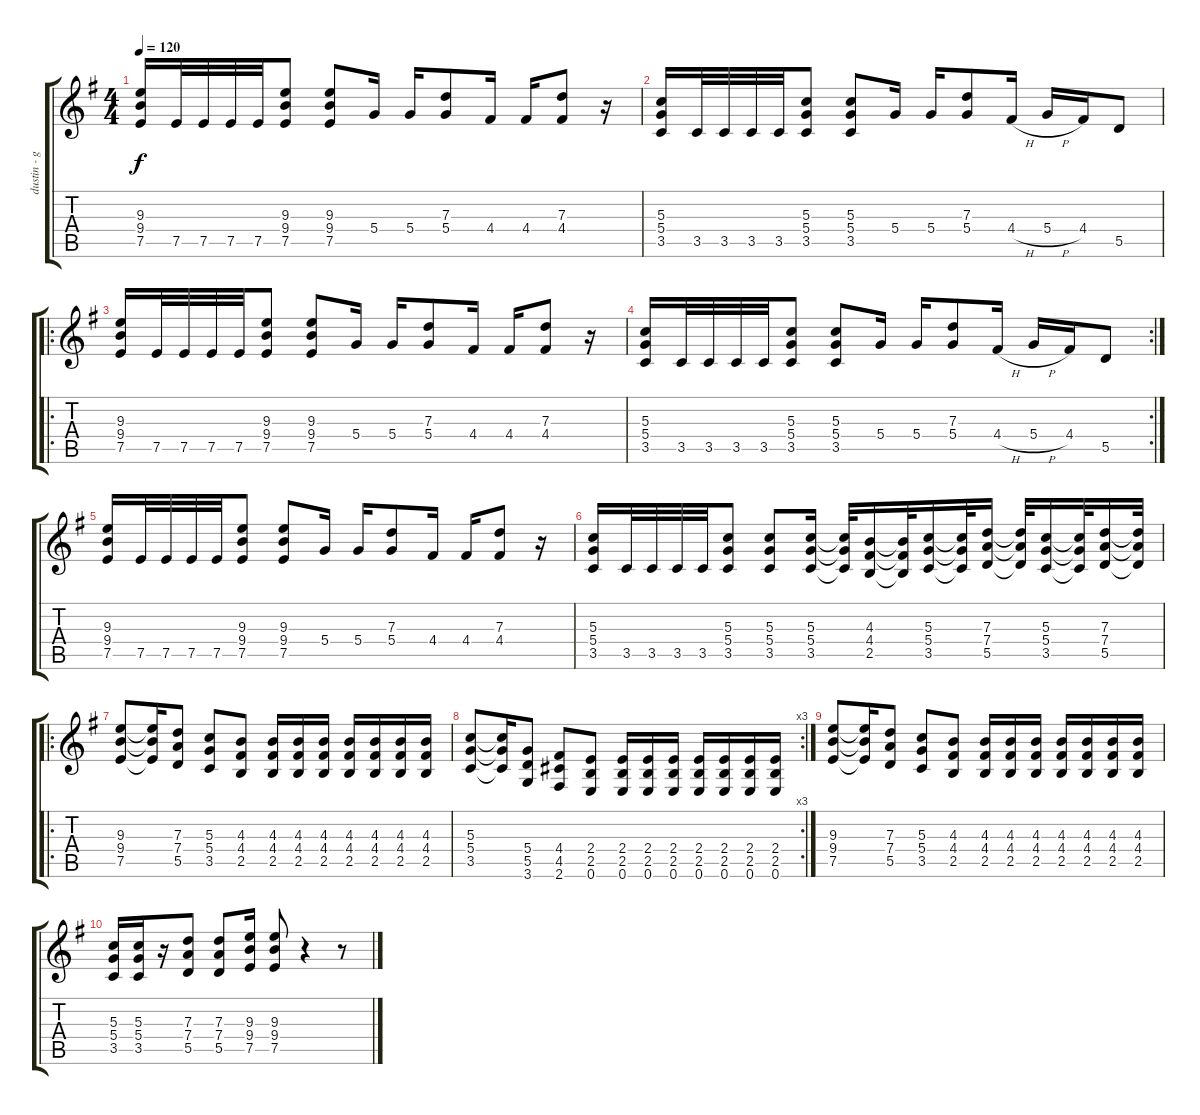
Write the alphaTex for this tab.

\track ("dustin - guitar" "dustin - g") {instrument overdrivenguitar}
\staff {score tabs}
\tuning (E4 B3 G3 D3 A2 E2) {hide}
\ts (4 4)
\tempo 120
\clef g2
\ks g
(9.3 9.4 7.5).16{dy f} 7.5.32 7.5.32 7.5.32 7.5.32 (9.3 9.4 7.5).8 (9.3 9.4 7.5).8 5.4.16 5.4.16 (7.3 5.4).8 4.4.16 4.4.16 (7.3 4.4).8 r.16 |
(5.3 5.4 3.5).16 3.5.32 3.5.32 3.5.32 3.5.32 (5.3 5.4 3.5).8 (5.3 5.4 3.5).8 5.4.16 5.4.16 (7.3 5.4).8 4.4{h}.16 5.4{h}.16 4.4.16 5.5.8 |
\ro
(9.3 9.4 7.5).16 7.5.32 7.5.32 7.5.32 7.5.32 (9.3 9.4 7.5).8 (9.3 9.4 7.5).8 5.4.16 5.4.16 (7.3 5.4).8 4.4.16 4.4.16 (7.3 4.4).8 r.16 |
\rc 2
(5.3 5.4 3.5).16 3.5.32 3.5.32 3.5.32 3.5.32 (5.3 5.4 3.5).8 (5.3 5.4 3.5).8 5.4.16 5.4.16 (7.3 5.4).8 4.4{h}.16 5.4{h}.16 4.4.16 5.5.8 |
(9.3 9.4 7.5).16 7.5.32 7.5.32 7.5.32 7.5.32 (9.3 9.4 7.5).8 (9.3 9.4 7.5).8 5.4.16 5.4.16 (7.3 5.4).8 4.4.16 4.4.16 (7.3 4.4).8 r.16 |
(5.3 5.4 3.5).16 3.5.32 3.5.32 3.5.32 3.5.32 (5.3 5.4 3.5).8 (5.3 5.4 3.5).8 (5.3 5.4 3.5).16 (5.3{t} 5.4{t} 3.5{t}).32 (4.3 4.4 2.5).16 (4.3{t} 4.4{t} 2.5{t}).32 (5.3 5.4 3.5).16 (5.3{t} 5.4{t} 3.5{t}).32 (7.3 7.4 5.5).16 (7.3{t} 7.4{t} 5.5{t}).32 (5.3 5.4 3.5).16 (5.3{t} 5.4{t} 3.5{t}).32 (7.3 7.4 5.5).16 (7.3{t} 7.4{t} 5.5{t}).32 |
\ro
(9.3 9.4 7.5).8 (9.3{t} 9.4{t} 7.5{t}).16 (7.3 7.4 5.5).8 (5.3 5.4 3.5).8 (4.3 4.4 2.5).8 (4.3 4.4 2.5).16 (4.3 4.4 2.5).16 (4.3 4.4 2.5).16 (4.3 4.4 2.5).16 (4.3 4.4 2.5).16 (4.3 4.4 2.5).16 (4.3 4.4 2.5).16 |
\rc 3
(5.3 5.4 3.5).8 (5.3{t} 5.4{t} 3.5{t}).16 (5.4 5.5 3.6).8 (4.4 4.5 2.6).8 (2.4 2.5 0.6).8 (2.4 2.5 0.6).16 (2.4 2.5 0.6).16 (2.4 2.5 0.6).16 (2.4 2.5 0.6).16 (2.4 2.5 0.6).16 (2.4 2.5 0.6).16 (2.4 2.5 0.6).16 |
(9.3 9.4 7.5).8 (9.3{t} 9.4{t} 7.5{t}).16 (7.3 7.4 5.5).8 (5.3 5.4 3.5).8 (4.3 4.4 2.5).8 (4.3 4.4 2.5).16 (4.3 4.4 2.5).16 (4.3 4.4 2.5).16 (4.3 4.4 2.5).16 (4.3 4.4 2.5).16 (4.3 4.4 2.5).16 (4.3 4.4 2.5).16 |
(5.3 5.4 3.5).16 (5.3 5.4 3.5).16 r.16 (7.3 7.4 5.5).8 (7.3 7.4 5.5).8 (9.3 9.4 7.5).16 (9.3 9.4 7.5).8 r.4 r.8
